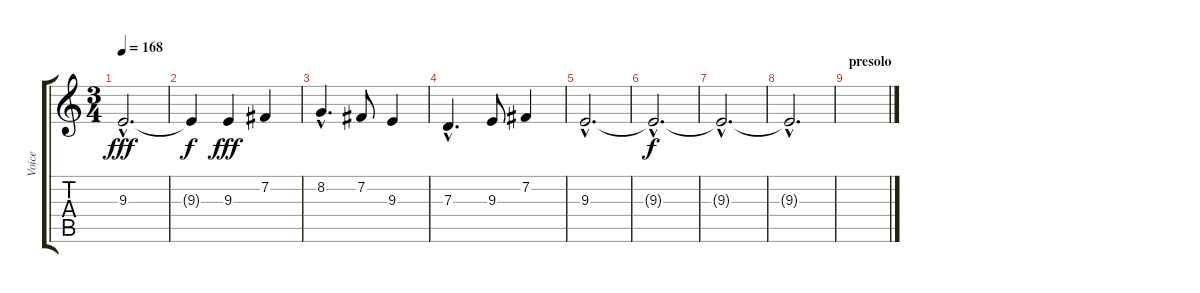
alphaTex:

\track ("Voice" "Voice") {instrument choiraahs}
\staff {score tabs}
\tuning (E4 B3 G3 D3 A2 E2) {hide}
\ts (3 4)
\tempo 168
\clef g2
\ks c
9.3{hac}.2{d dy fff} |
9.3{t}.4{dy f} 9.3.4{dy fff} 7.2.4 |
8.2{hac}.4{d} 7.2.8 9.3.4 |
7.3{hac}.4{d} 9.3.8 7.2.4 |
9.3{hac}.2{d} |
9.3{hac t}.2{d dy f} |
9.3{hac t}.2{d} |
9.3{hac t}.2{d} |
\section ("" "presolo")
